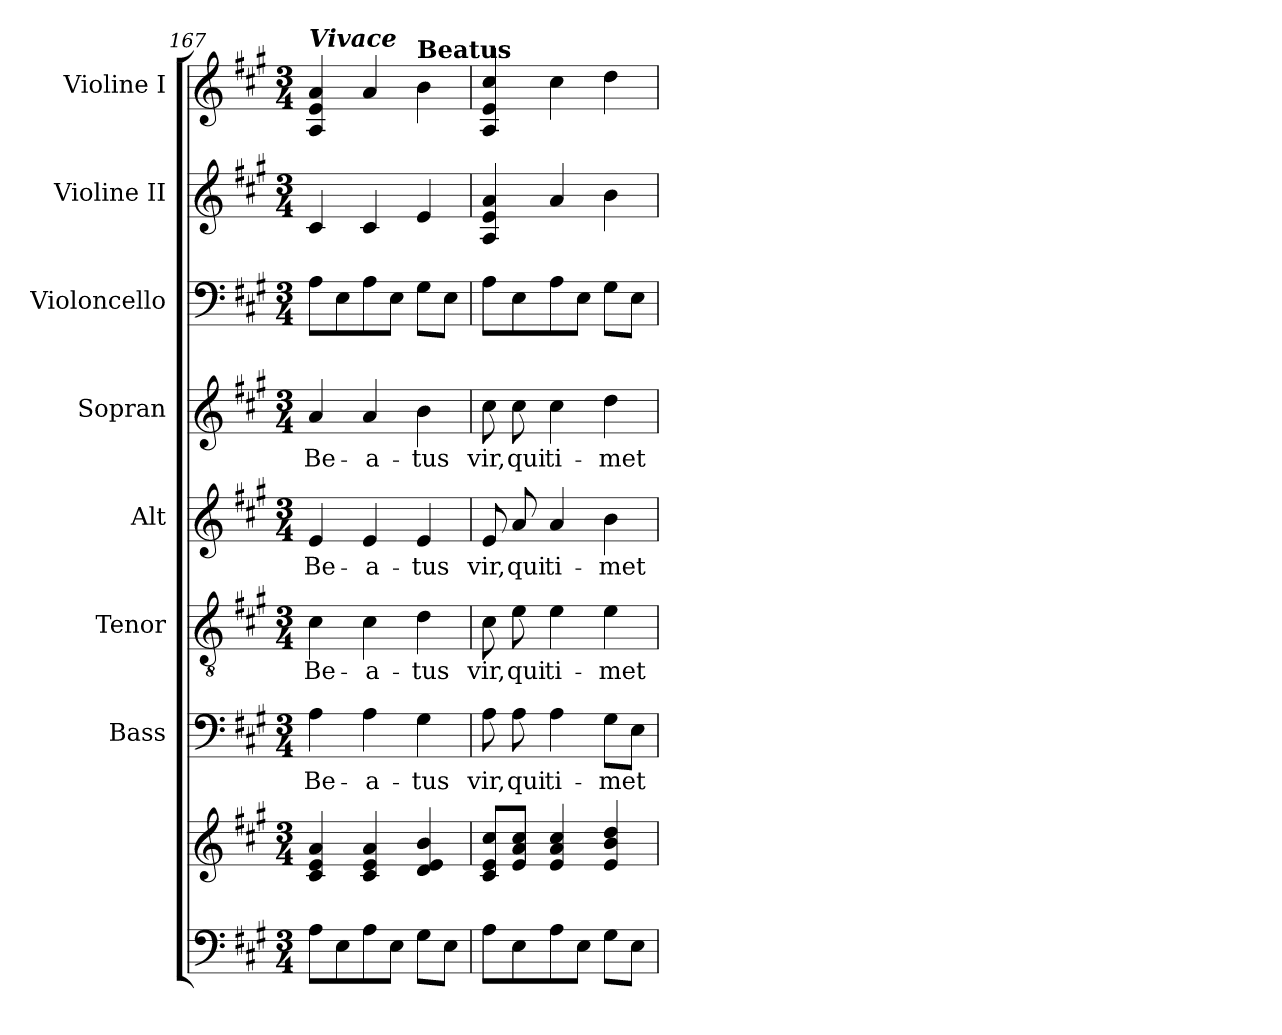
**kern	**kern	**kern	**text	**kern	**text	**kern	**text	**kern	**text	**kern	**kern	**kern
*part8	*part8	*part7	*part7	*part6	*part6	*part5	*part5	*part4	*part4	*part3	*part2	*part1
*staff9	*staff8	*staff7	*staff7	*staff6	*staff6	*staff5	*staff5	*staff4	*staff4	*staff3	*staff2	*staff1
*	*	*I"Bass	*	*I"Tenor	*	*I"Alt	*	*I"Sopran	*	*I"Violoncello	*I"Violine II	*I"Violine I
*	*	*I'B.	*	*I'T.	*	*I'A.	*	*I'S.	*	*I'Vc.	*I'Vl. II	*I'Vl. I
!!LO:PB:g=z
*clefF4	*clefG2	*clefF4	*	*clefGv2	*	*clefG2	*	*clefG2	*	*clefF4	*clefG2	*clefG2
*	*	*	*	*	*	*	*	*	*	*ITrd7c12	*	*
*k[f#c#g#]	*k[f#c#g#]	*k[f#c#g#]	*	*k[f#c#g#]	*	*k[f#c#g#]	*	*k[f#c#g#]	*	*k[f#c#g#]	*k[f#c#g#]	*k[f#c#g#]
*A:	*A:	*A:	*	*A:	*	*A:	*	*A:	*	*A:	*A:	*A:
*M3/4	*M3/4	*M3/4	*	*M3/4	*	*M3/4	*	*M3/4	*	*M3/4	*M3/4	*M3/4
=167	=167	=167	=167	=167	=167	=167	=167	=167	=167	=167	=167	=167
!	!	!	!	!	!	!	!	!	!	!	!	!LO:TX:a:Bi:t=Vivace
!	!	!	!LO:LY:b	!	!LO:LY:b	!	!LO:LY:b	!	!LO:LY:b	!	!	!
8A\L	4c#/ 4e/ 4a/	4A\	Be-	4c#\	Be-	4e/	Be-	4a/	Be-	8AA\L	4c#/	4A/ 4e/ 4a/
8E\	.	.	.	.	.	.	.	.	.	8EE\	.	.
!	!	!	!LO:LY:b	!	!LO:LY:b	!	!LO:LY:b	!	!LO:LY:b	!	!	!
8A\	4c#/ 4e/ 4a/	4A\	-a-	4c#\	-a-	4e/	-a-	4a/	-a-	8AA\	4c#/	4a/
8E\J	.	.	.	.	.	.	.	.	.	8EE\J	.	.
!	!	!	!	!	!	!	!	!	!	!	!	!LO:TX:a:B:t=Beatus
!	!	!	!LO:LY:b	!	!LO:LY:b	!	!LO:LY:b	!	!LO:LY:b	!	!	!
8G#\L	4d/ 4e/ 4b/	4G#\	-tus	4d\	-tus	4e/	-tus	4b\	-tus	8GG#\L	4e/	4b\
8E\J	.	.	.	.	.	.	.	.	.	8EE\J	.	.
=168	=168	=168	=168	=168	=168	=168	=168	=168	=168	=168	=168	=168
!	!	!	!LO:LY:b	!	!LO:LY:b	!	!LO:LY:b	!	!LO:LY:b	!	!	!
8A\L	8c#/ 8e/ 8cc#/L	8A\	vir,	8c#\	vir,	8e/	vir,	8cc#\	vir,	8AA\L	4A/ 4e/ 4a/	4A/ 4e/ 4cc#/
!	!	!	!LO:LY:b	!	!LO:LY:b	!	!LO:LY:b	!	!LO:LY:b	!	!	!
8E\	8e/ 8a/ 8cc#/J	8A\	qui	8e\	qui	8a/	qui	8cc#\	qui	8EE\	.	.
!	!	!	!LO:LY:b	!	!LO:LY:b	!	!LO:LY:b	!	!LO:LY:b	!	!	!
8A\	4e/ 4a/ 4cc#/	4A\	ti-	4e\	ti-	4a/	ti-	4cc#\	ti-	8AA\	4a/	4cc#\
8E\J	.	.	.	.	.	.	.	.	.	8EE\J	.	.
!	!	!	!LO:LY:b	!	!LO:LY:b	!	!LO:LY:b	!	!LO:LY:b	!	!	!
8G#\L	4e/ 4b/ 4dd/	8G#\L	-met	4e\	-met	4b\	-met	4dd\	-met	8GG#\L	4b\	4dd\
8E\J	.	8E\J	.	.	.	.	.	.	.	8EE\J	.	.
=	=	=	=	=	=	=	=	=	=	=	=	=
*-	*-	*-	*-	*-	*-	*-	*-	*-	*-	*-	*-	*-
